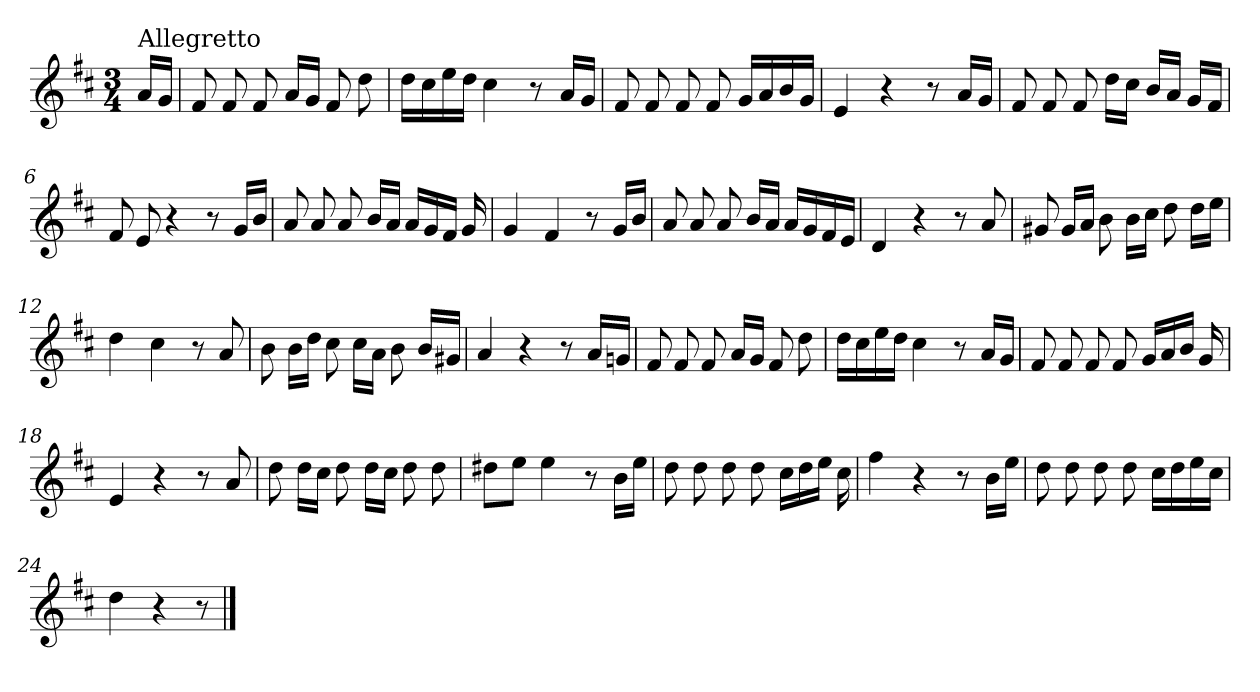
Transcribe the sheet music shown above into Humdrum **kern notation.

**kern
*part1
*staff1
*clefG2
*k[f#c#]
*D:
*M3/4
=
!LO:TX:a:t=Allegretto
16a/LL
16g/JJ
=1
8f#/
8f#/
8f#/
16a/LL
16g/JJ
8f#/
8dd\
=2
16dd\LL
16cc#\
16ee\
16dd\JJ
4cc#\
8r
16a/LL
16g/JJ
=3
8f#/
8f#/
8f#/
8f#/
16g/LL
16a/
16b/
16g/JJ
=4
4e/
4r
8r
16a/LL
16g/JJ
!!LO:LB:g=z
=5
8f#/
8f#/
8f#/
16dd\LL
16cc#\JJ
16b/LL
16a/JJ
16g/LL
16f#/JJ
=6
8f#/
8e/
4r
8r
16g/LL
16b/JJ
=7
8a/
8a/
8a/
16b/LL
16a/JJ
16a/LL
16g/
16f#/JJ
16g/
=8
4g/
4f#/
8r
16g/LL
16b/JJ
=9
8a/
8a/
8a/
16b/LL
16a/JJ
16a/LL
16g/
16f#/
16e/JJ
!!LO:LB:g=z
=10
4d/
4r
8r
8a/
=11
8g#X/
16g#/LL
16a/JJ
8b\
16b\LL
16cc#\JJ
8dd\
16dd\LL
16ee\JJ
=12
4dd\
4cc#\
8r
8a/
=13
8b\
16b\LL
16dd\JJ
8cc#\
16cc#\LL
16a\JJ
8b\
16b/LL
16g#X/JJ
=14
4a/
4r
8r
16a/LL
16gn/JJ
!!LO:LB:g=z
=15
8f#/
8f#/
8f#/
16a/LL
16g/JJ
8f#/
8dd\
=16
16dd\LL
16cc#\
16ee\
16dd\JJ
4cc#\
8r
16a/LL
16g/JJ
=17
8f#/
8f#/
8f#/
8f#/
16g/LL
16a/
16b/JJ
16g/
=18
4e/
4r
8r
8a/
=19
8dd\
16dd\LL
16cc#\JJ
8dd\
16dd\LL
16cc#\JJ
8dd\
8dd\
!!LO:LB:g=z
=20
8dd#X\L
8ee\J
4ee\
8r
16b\LL
16ee\JJ
=21
8dd\
8dd\
8dd\
8dd\
16cc#\LL
16dd\
16ee\JJ
16cc#\
=22
4ff#\
4r
8r
16b\LL
16ee\JJ
=23
8dd\
8dd\
8dd\
8dd\
16cc#\LL
16dd\
16ee\
16cc#\JJ
=24
4dd\
4r
8r
==
*-
